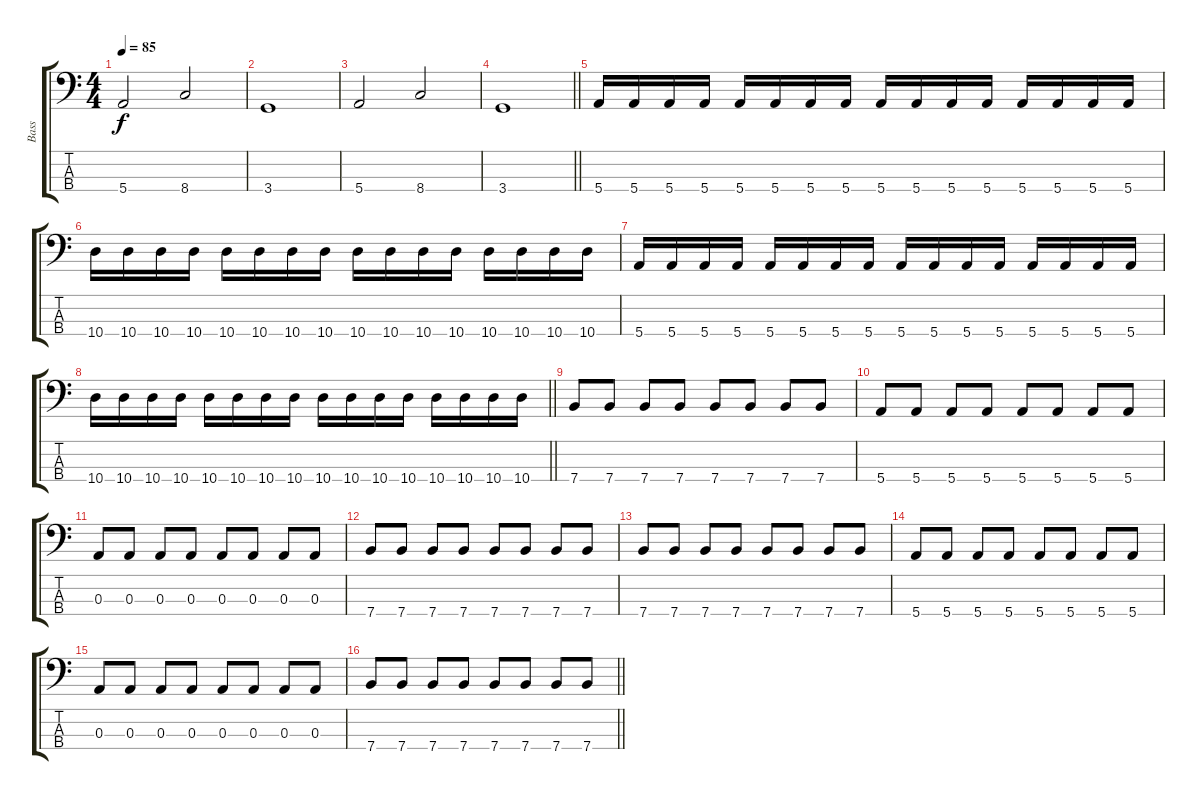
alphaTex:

\track ("Bass" "Bass") {solo instrument electricbassfinger}
\staff {score tabs}
\tuning (G2 D2 A1 E1) {hide}
\ts (4 4)
\tempo 85
\clef f4
\ks c
5.4.2{dy f} 8.4.2 |
3.4.1 |
5.4.2 8.4.2 |
\barLineRight lightlight
3.4.1 |
\section ("" "")
5.4.16 5.4.16 5.4.16 5.4.16 5.4.16 5.4.16 5.4.16 5.4.16 5.4.16 5.4.16 5.4.16 5.4.16 5.4.16 5.4.16 5.4.16 5.4.16 |
10.4.16 10.4.16 10.4.16 10.4.16 10.4.16 10.4.16 10.4.16 10.4.16 10.4.16 10.4.16 10.4.16 10.4.16 10.4.16 10.4.16 10.4.16 10.4.16 |
5.4.16 5.4.16 5.4.16 5.4.16 5.4.16 5.4.16 5.4.16 5.4.16 5.4.16 5.4.16 5.4.16 5.4.16 5.4.16 5.4.16 5.4.16 5.4.16 |
\barLineRight lightlight
10.4.16 10.4.16 10.4.16 10.4.16 10.4.16 10.4.16 10.4.16 10.4.16 10.4.16 10.4.16 10.4.16 10.4.16 10.4.16 10.4.16 10.4.16 10.4.16 |
\section ("" "")
7.4.8 7.4.8 7.4.8 7.4.8 7.4.8 7.4.8 7.4.8 7.4.8 |
5.4.8 5.4.8 5.4.8 5.4.8 5.4.8 5.4.8 5.4.8 5.4.8 |
0.3.8 0.3.8 0.3.8 0.3.8 0.3.8 0.3.8 0.3.8 0.3.8 |
7.4.8 7.4.8 7.4.8 7.4.8 7.4.8 7.4.8 7.4.8 7.4.8 |
7.4.8 7.4.8 7.4.8 7.4.8 7.4.8 7.4.8 7.4.8 7.4.8 |
5.4.8 5.4.8 5.4.8 5.4.8 5.4.8 5.4.8 5.4.8 5.4.8 |
0.3.8 0.3.8 0.3.8 0.3.8 0.3.8 0.3.8 0.3.8 0.3.8 |
\barLineRight lightlight
7.4.8 7.4.8 7.4.8 7.4.8 7.4.8 7.4.8 7.4.8 7.4.8
